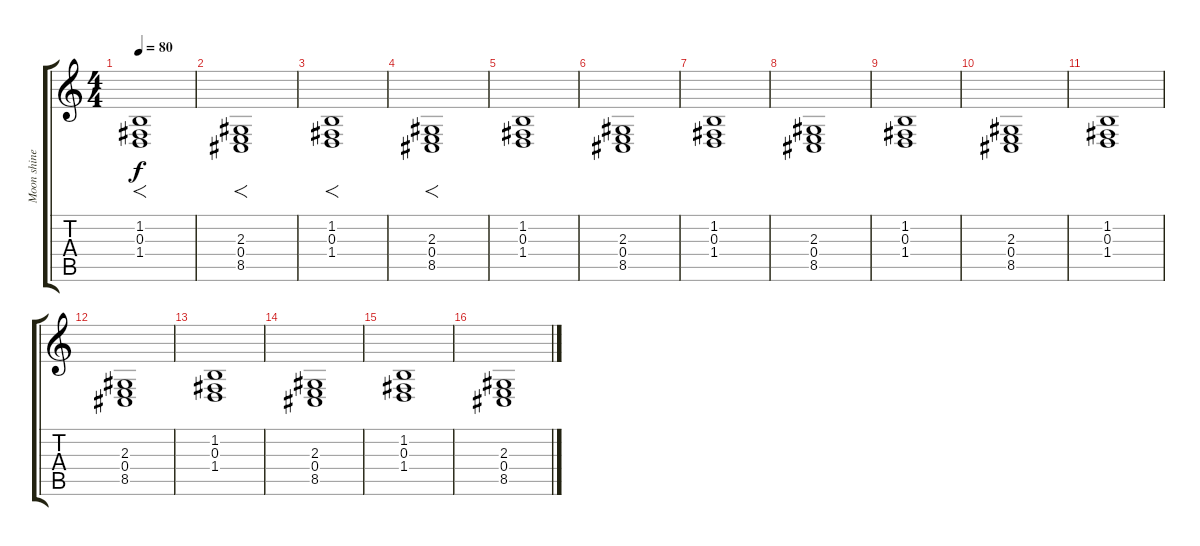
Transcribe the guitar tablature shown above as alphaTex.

\track ("Moon shine" "Moon shine") {instrument fx8scifi}
\staff {score tabs}
\tuning (Eb4 Bb3 Gb3 Db3 Ab2 Eb2) {hide}
\ts (4 4)
\tempo 80
\clef g2
\ks c
(1.2 0.3 1.4).1{f dy f instrument fx8scifi} |
(2.3 0.4 8.5).1{f} |
(1.2 0.3 1.4).1{f} |
(2.3 0.4 8.5).1{f} |
(1.2 0.3 1.4).1 |
(2.3 0.4 8.5).1 |
(1.2 0.3 1.4).1 |
(2.3 0.4 8.5).1 |
(1.2 0.3 1.4).1 |
(2.3 0.4 8.5).1 |
(1.2 0.3 1.4).1 |
(2.3 0.4 8.5).1 |
(1.2 0.3 1.4).1 |
(2.3 0.4 8.5).1 |
(1.2 0.3 1.4).1 |
(2.3 0.4 8.5).1
